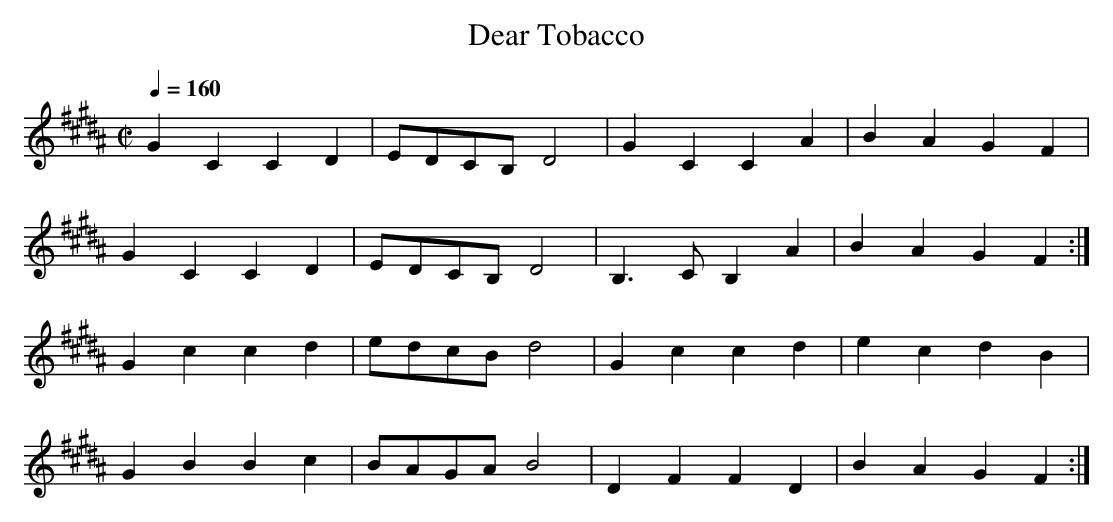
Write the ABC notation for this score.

X:1
T:Dear Tobacco
M:C|
L:1/4
Q:1/4=160
K:Bmaj
G C C D | E/2D/2C/2B,/2 D2 | G C C A | B A G F |
G C C D | E/2D/2C/2B,/2 D2 | B,>C B, A | B A G F :|
G c c d | e/2d/2c/2B/2 d2 | G c c d | e c d B |
G B B c | B/2A/2G/2A/2 B2 | D F F D | B A G F :|
